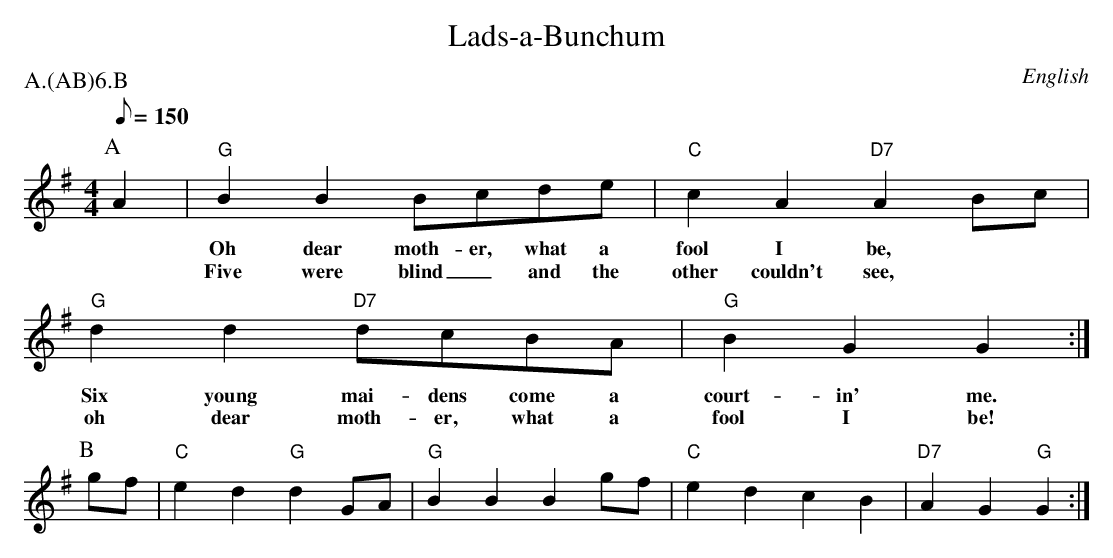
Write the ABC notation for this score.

X:1
T:Lads-a-Bunchum
M:4/4
O:English
P:A.(AB)6.B
K:G
Q:150
P:A
A2 | "G" B2 B2    Bcde           | "C" c2 A2   "D7" A2 Bc |
w: *    Oh   dear  moth-er, what a  fool  I     be,
w: *    Five were  blind_ and the   other couldn't see,
"G" d2 d2  "D7" dcBA         | "G" B2    G2       G2    :|
w: Six  young mai-dens come a  court-in'      me.
w: oh   dear  moth-er, what a  fool  I        be!
P:B
gf | "C" e2 d2 "G" d2 GA | "G" B2 B2 B2 gf | "C" e2 d2 c2 B2 |\
"D7" A2 G2 "G" G2 :|
